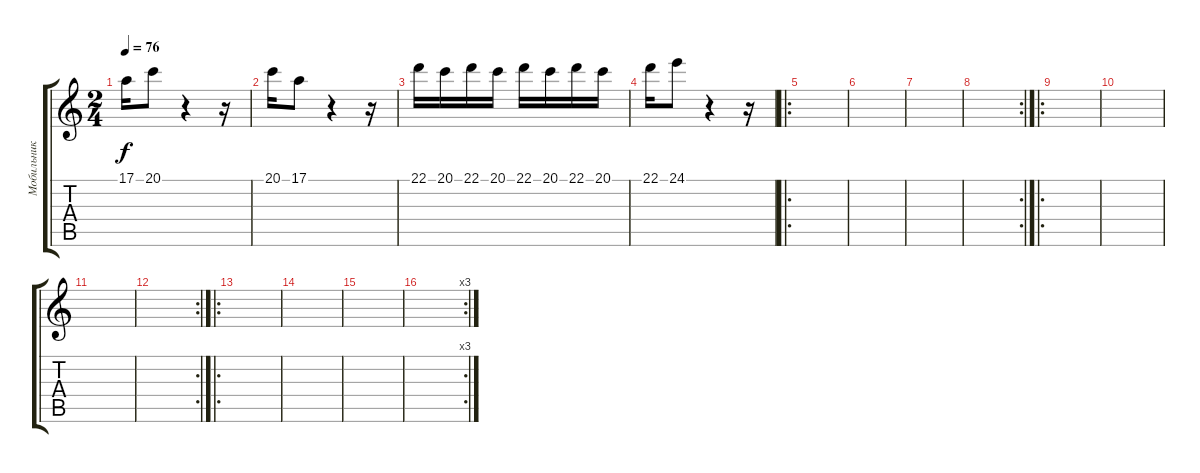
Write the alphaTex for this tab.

\track ("Мобильник" "Мобильник") {instrument recorder}
\staff {score tabs}
\tuning (E4 B3 G3 D3 A2 E2) {hide}
\ts (2 4)
\tempo 76
\clef g2
\ks c
17.1.16{dy f} 20.1.8 r.4 r.16 |
20.1.16 17.1.8 r.4 r.16 |
22.1.16 20.1.16 22.1.16 20.1.16 22.1.16 20.1.16 22.1.16 20.1.16 |
22.1.16 24.1.8 r.4 r.16 |
\ro
|
|
|
\rc 2
|
\ro
|
|
|
\rc 2
|
\ro
|
|
|
\rc 3
